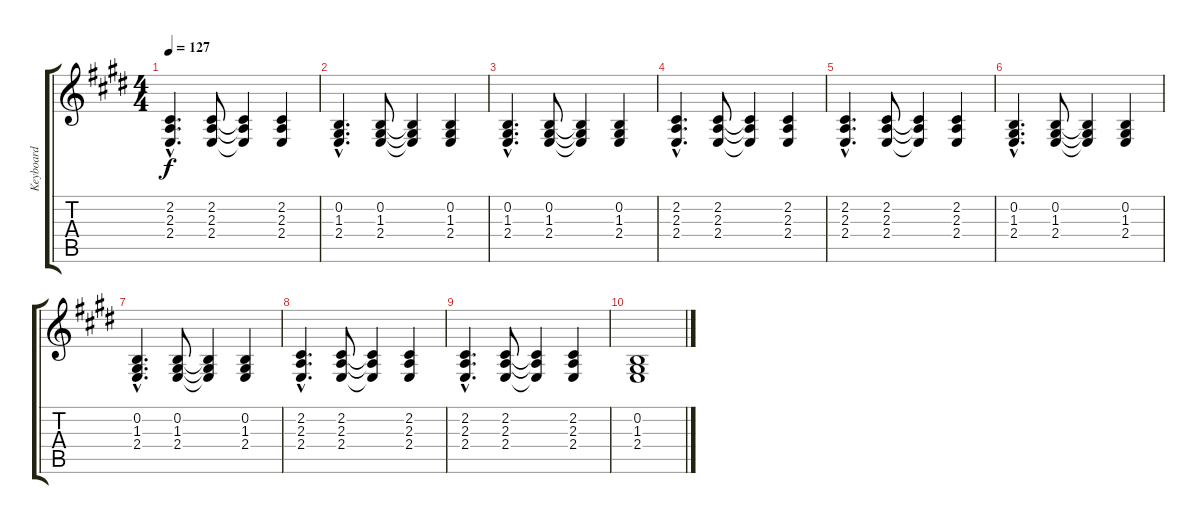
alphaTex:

\track ("Keyboard" "Keyboard") {instrument acousticgrandpiano}
\staff {score tabs}
\tuning (E4 B3 G3 D3 A2 E2) {hide}
\ts (4 4)
\tempo 127
\clef g2
\ks e
(2.2{hac} 2.3{hac} 2.4{hac}).4{d dy f} (2.2 2.3 2.4).8 (2.2{t} 2.3{t} 2.4{t}).4 (2.2 2.3 2.4).4 |
(0.2{hac} 1.3{hac} 2.4{hac}).4{d} (0.2 1.3 2.4).8 (0.2{t} 1.3{t} 2.4{t}).4 (0.2 1.3 2.4).4 |
(0.2{hac} 1.3{hac} 2.4{hac}).4{d} (0.2 1.3 2.4).8 (0.2{t} 1.3{t} 2.4{t}).4 (0.2 1.3 2.4).4 |
(2.2{hac} 2.3{hac} 2.4{hac}).4{d} (2.2 2.3 2.4).8 (2.2{t} 2.3{t} 2.4{t}).4 (2.2 2.3 2.4).4 |
(2.2{hac} 2.3{hac} 2.4{hac}).4{d} (2.2 2.3 2.4).8 (2.2{t} 2.3{t} 2.4{t}).4 (2.2 2.3 2.4).4 |
(0.2{hac} 1.3{hac} 2.4{hac}).4{d} (0.2 1.3 2.4).8 (0.2{t} 1.3{t} 2.4{t}).4 (0.2 1.3 2.4).4 |
(0.2{hac} 1.3{hac} 2.4{hac}).4{d} (0.2 1.3 2.4).8 (0.2{t} 1.3{t} 2.4{t}).4 (0.2 1.3 2.4).4 |
(2.2{hac} 2.3{hac} 2.4{hac}).4{d} (2.2 2.3 2.4).8 (2.2{t} 2.3{t} 2.4{t}).4 (2.2 2.3 2.4).4 |
(2.2{hac} 2.3{hac} 2.4{hac}).4{d} (2.2 2.3 2.4).8 (2.2{t} 2.3{t} 2.4{t}).4 (2.2 2.3 2.4).4 |
(0.2 1.3 2.4).1
